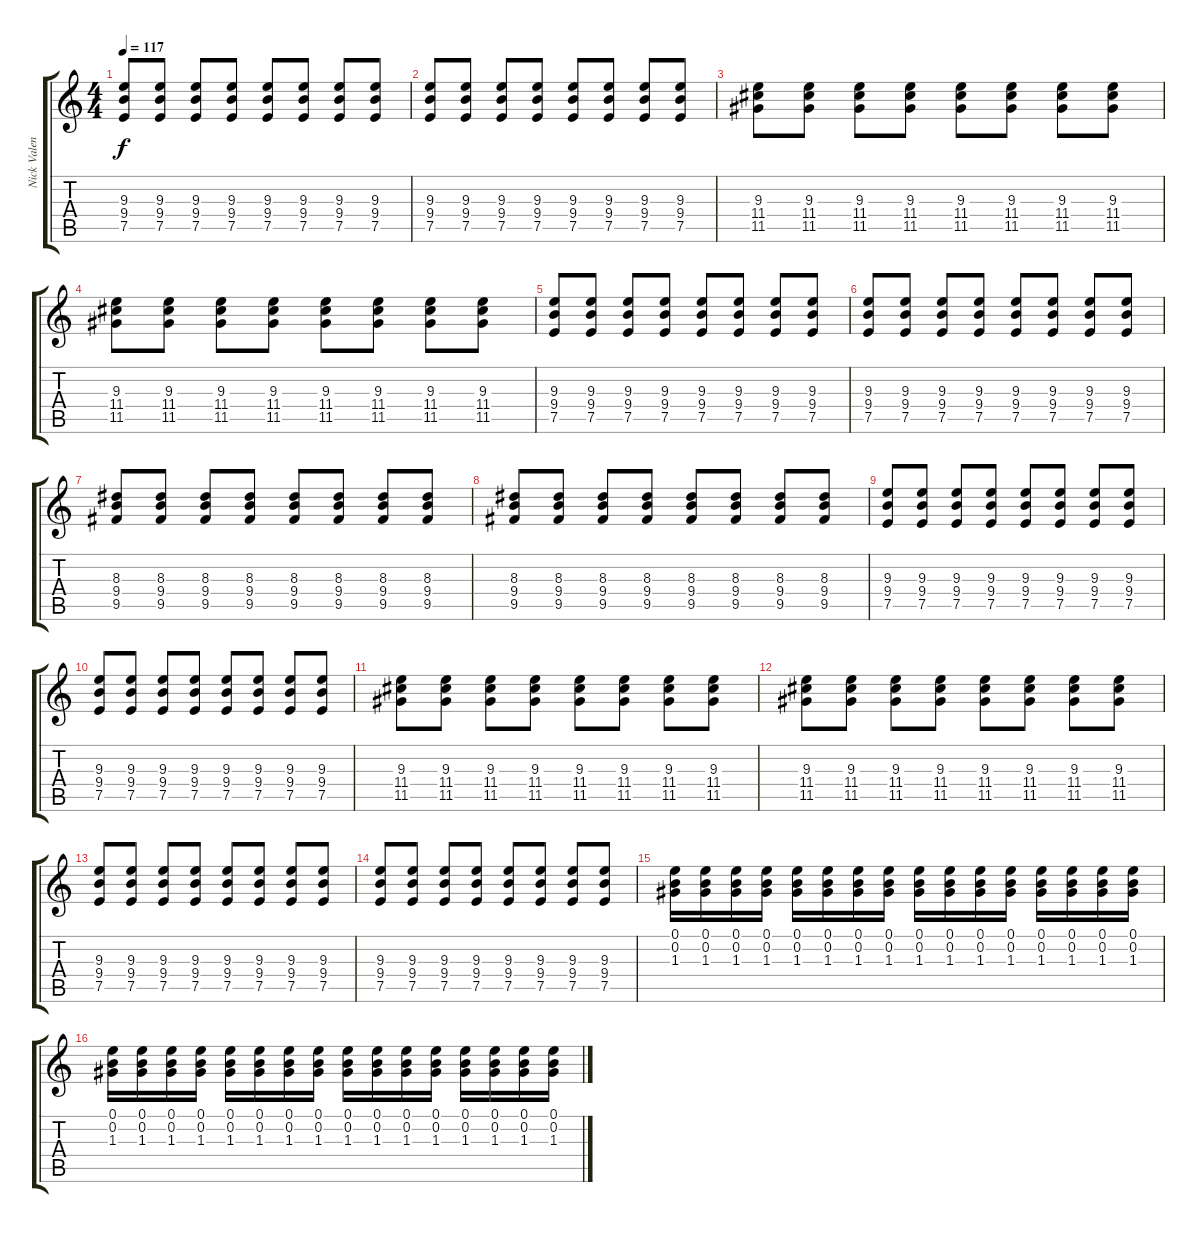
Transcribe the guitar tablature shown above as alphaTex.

\track ("Nick Valensi - Guitar I" "Nick Valen") {instrument overdrivenguitar}
\staff {score tabs}
\tuning (E4 B3 G3 D3 A2 E2) {hide}
\ts (4 4)
\tempo 117
\clef g2
\ks c
(9.3 9.4 7.5).8{dy f} (9.3 9.4 7.5).8 (9.3 9.4 7.5).8 (9.3 9.4 7.5).8 (9.3 9.4 7.5).8 (9.3 9.4 7.5).8 (9.3 9.4 7.5).8 (9.3 9.4 7.5).8 |
(9.3 9.4 7.5).8 (9.3 9.4 7.5).8 (9.3 9.4 7.5).8 (9.3 9.4 7.5).8 (9.3 9.4 7.5).8 (9.3 9.4 7.5).8 (9.3 9.4 7.5).8 (9.3 9.4 7.5).8 |
(9.3 11.4 11.5).8 (9.3 11.4 11.5).8 (9.3 11.4 11.5).8 (9.3 11.4 11.5).8 (9.3 11.4 11.5).8 (9.3 11.4 11.5).8 (9.3 11.4 11.5).8 (9.3 11.4 11.5).8 |
(9.3 11.4 11.5).8 (9.3 11.4 11.5).8 (9.3 11.4 11.5).8 (9.3 11.4 11.5).8 (9.3 11.4 11.5).8 (9.3 11.4 11.5).8 (9.3 11.4 11.5).8 (9.3 11.4 11.5).8 |
(9.3 9.4 7.5).8 (9.3 9.4 7.5).8 (9.3 9.4 7.5).8 (9.3 9.4 7.5).8 (9.3 9.4 7.5).8 (9.3 9.4 7.5).8 (9.3 9.4 7.5).8 (9.3 9.4 7.5).8 |
(9.3 9.4 7.5).8 (9.3 9.4 7.5).8 (9.3 9.4 7.5).8 (9.3 9.4 7.5).8 (9.3 9.4 7.5).8 (9.3 9.4 7.5).8 (9.3 9.4 7.5).8 (9.3 9.4 7.5).8 |
(8.3 9.4 9.5).8 (8.3 9.4 9.5).8 (8.3 9.4 9.5).8 (8.3 9.4 9.5).8 (8.3 9.4 9.5).8 (8.3 9.4 9.5).8 (8.3 9.4 9.5).8 (8.3 9.4 9.5).8 |
(8.3 9.4 9.5).8 (8.3 9.4 9.5).8 (8.3 9.4 9.5).8 (8.3 9.4 9.5).8 (8.3 9.4 9.5).8 (8.3 9.4 9.5).8 (8.3 9.4 9.5).8 (8.3 9.4 9.5).8 |
(9.3 9.4 7.5).8 (9.3 9.4 7.5).8 (9.3 9.4 7.5).8 (9.3 9.4 7.5).8 (9.3 9.4 7.5).8 (9.3 9.4 7.5).8 (9.3 9.4 7.5).8 (9.3 9.4 7.5).8 |
(9.3 9.4 7.5).8 (9.3 9.4 7.5).8 (9.3 9.4 7.5).8 (9.3 9.4 7.5).8 (9.3 9.4 7.5).8 (9.3 9.4 7.5).8 (9.3 9.4 7.5).8 (9.3 9.4 7.5).8 |
(9.3 11.4 11.5).8 (9.3 11.4 11.5).8 (9.3 11.4 11.5).8 (9.3 11.4 11.5).8 (9.3 11.4 11.5).8 (9.3 11.4 11.5).8 (9.3 11.4 11.5).8 (9.3 11.4 11.5).8 |
(9.3 11.4 11.5).8 (9.3 11.4 11.5).8 (9.3 11.4 11.5).8 (9.3 11.4 11.5).8 (9.3 11.4 11.5).8 (9.3 11.4 11.5).8 (9.3 11.4 11.5).8 (9.3 11.4 11.5).8 |
(9.3 9.4 7.5).8 (9.3 9.4 7.5).8 (9.3 9.4 7.5).8 (9.3 9.4 7.5).8 (9.3 9.4 7.5).8 (9.3 9.4 7.5).8 (9.3 9.4 7.5).8 (9.3 9.4 7.5).8 |
(9.3 9.4 7.5).8 (9.3 9.4 7.5).8 (9.3 9.4 7.5).8 (9.3 9.4 7.5).8 (9.3 9.4 7.5).8 (9.3 9.4 7.5).8 (9.3 9.4 7.5).8 (9.3 9.4 7.5).8 |
(0.1 0.2 1.3).16 (0.1 0.2 1.3).16 (0.1 0.2 1.3).16 (0.1 0.2 1.3).16 (0.1 0.2 1.3).16 (0.1 0.2 1.3).16 (0.1 0.2 1.3).16 (0.1 0.2 1.3).16 (0.1 0.2 1.3).16 (0.1 0.2 1.3).16 (0.1 0.2 1.3).16 (0.1 0.2 1.3).16 (0.1 0.2 1.3).16 (0.1 0.2 1.3).16 (0.1 0.2 1.3).16 (0.1 0.2 1.3).16 |
(0.1 0.2 1.3).16 (0.1 0.2 1.3).16 (0.1 0.2 1.3).16 (0.1 0.2 1.3).16 (0.1 0.2 1.3).16 (0.1 0.2 1.3).16 (0.1 0.2 1.3).16 (0.1 0.2 1.3).16 (0.1 0.2 1.3).16 (0.1 0.2 1.3).16 (0.1 0.2 1.3).16 (0.1 0.2 1.3).16 (0.1 0.2 1.3).16 (0.1 0.2 1.3).16 (0.1 0.2 1.3).16 (0.1 0.2 1.3).16
